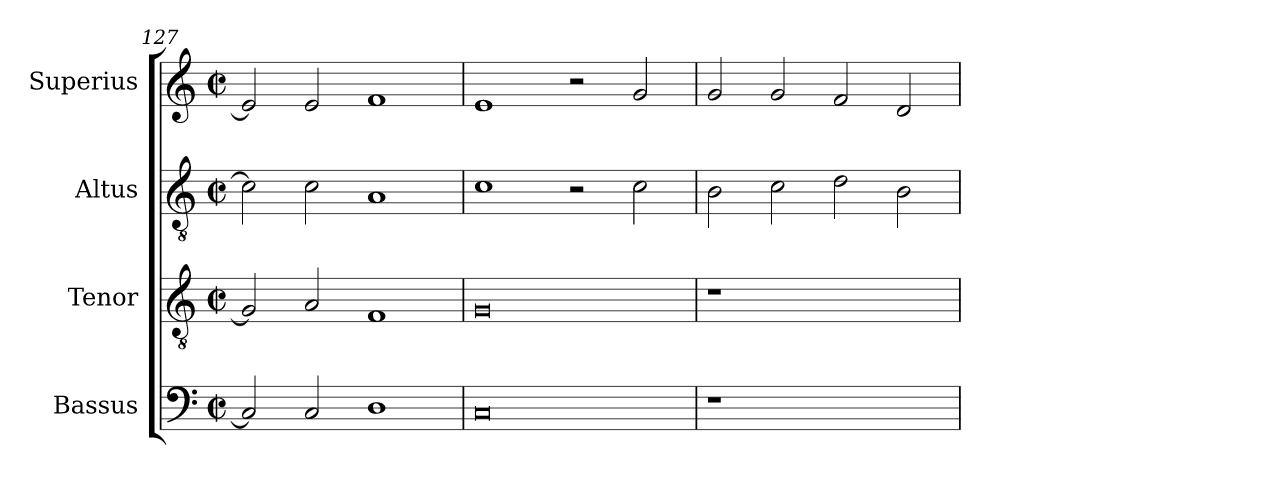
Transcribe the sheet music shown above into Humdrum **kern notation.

**kern	**kern	**kern	**kern
*part4	*part3	*part2	*part1
*staff4	*staff3	*staff2	*staff1
*I"Bassus	*I"Tenor	*I"Altus	*I"Superius
*I'B.	*I'T.	*I'A.	*I'S.
!!LO:PB:g=z
*clefF4	*clefGv2	*clefGv2	*clefG2
*	*ITrd7c12	*ITrd7c12	*
*k[]	*k[]	*k[]	*k[]
*C:	*C:	*C:	*C:
*M2/2	*M2/2	*M2/2	*M2/2
*met(c|)	*met(c|)	*met(c|)	*met(c|)
=127	=127	=127	=127
2Ci/]	2GGi/]	2Ci\]	2ei/]
2Ci/	2AAi/	2Ci\	2ei/
1Di	1FFi	1AAi	1fi
=128	=128	=128	=128
0Ci	0GGi	1Ci	1ei
.	.	2r	2r
.	.	2Ci\	2gi/
=129	=129	=129	=129
!LO:N:vis=1	!LO:N:vis=1	!	!
1r	1r	2BBi\	2gi/
.	.	2Ci\	2gi/
1ryy	1ryy	2Di\	2fi/
.	.	2BBi\	2di/
=	=	=	=
*-	*-	*-	*-
